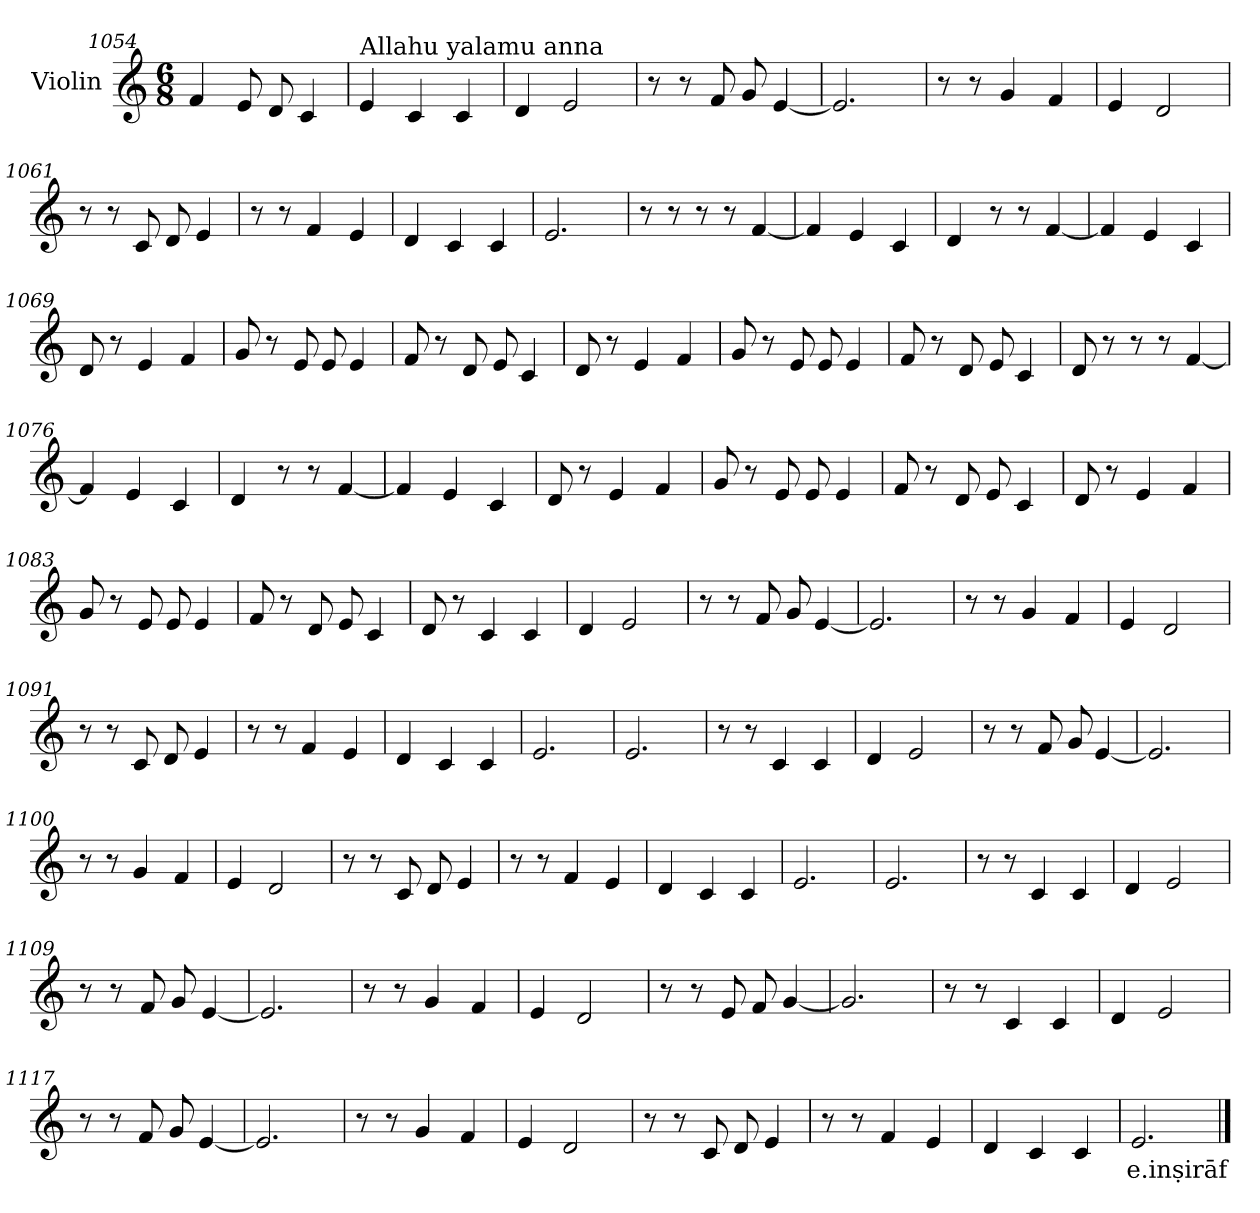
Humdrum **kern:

**kern	**text
*part1	*part1
*staff1	*staff1
*I"Violin	*
*clefG2	*
*k[]	*
*M6/8	*
=1054	=1054
4f/	.
8e/	.
8d/	.
4c/	.
=1055	=1055
!LO:TX:a:t=Allahu yalamu anna	!
4e/	.
4c/	.
4c/	.
!!LO:LB:g=z
=1056	=1056
4d/	.
2e/	.
=1057	=1057
8r	.
8r	.
8f/	.
8g/	.
[4e/	.
=1058	=1058
2.e/]	.
=1059	=1059
8r	.
8r	.
4g/	.
4f/	.
=1060	=1060
4e/	.
2d/	.
=1061	=1061
8r	.
8r	.
8c/	.
8d/	.
4e/	.
=1062	=1062
8r	.
8r	.
4f/	.
4e/	.
!!LO:LB:g=z
=1063	=1063
4d/	.
4c/	.
4c/	.
=1064	=1064
2.e/	.
=1065	=1065
8r	.
8r	.
8r	.
8r	.
[4f/	.
=1066	=1066
4f/]	.
4e/	.
4c/	.
=1067	=1067
4d/	.
8r	.
8r	.
[4f/	.
=1068	=1068
4f/]	.
4e/	.
4c/	.
=1069	=1069
8d/	.
8r	.
4e/	.
4f/	.
!!LO:LB:g=z
=1070	=1070
8g/	.
8r	.
8e/	.
8e/	.
4e/	.
=1071	=1071
8f/	.
8r	.
8d/	.
8e/	.
4c/	.
=1072	=1072
8d/	.
8r	.
4e/	.
4f/	.
=1073	=1073
8g/	.
8r	.
8e/	.
8e/	.
4e/	.
=1074	=1074
8f/	.
8r	.
8d/	.
8e/	.
4c/	.
=1075	=1075
8d/	.
8r	.
8r	.
8r	.
[4f/	.
!!LO:LB:g=z
=1076	=1076
4f/]	.
4e/	.
4c/	.
=1077	=1077
4d/	.
8r	.
8r	.
[4f/	.
=1078	=1078
4f/]	.
4e/	.
4c/	.
=1079	=1079
8d/	.
8r	.
4e/	.
4f/	.
=1080	=1080
8g/	.
8r	.
8e/	.
8e/	.
4e/	.
=1081	=1081
8f/	.
8r	.
8d/	.
8e/	.
4c/	.
=1082	=1082
8d/	.
8r	.
4e/	.
4f/	.
!!LO:PB:g=z
=1083	=1083
8g/	.
8r	.
8e/	.
8e/	.
4e/	.
=1084	=1084
8f/	.
8r	.
8d/	.
8e/	.
4c/	.
=1085	=1085
8d/	.
8r	.
4c/	.
4c/	.
=1086	=1086
4d/	.
2e/	.
=1087	=1087
8r	.
8r	.
8f/	.
8g/	.
[4e/	.
=1088	=1088
2.e/]	.
=1089	=1089
8r	.
8r	.
4g/	.
4f/	.
!!LO:LB:g=z
=1090	=1090
4e/	.
2d/	.
=1091	=1091
8r	.
8r	.
8c/	.
8d/	.
4e/	.
=1092	=1092
8r	.
8r	.
4f/	.
4e/	.
=1093	=1093
4d/	.
4c/	.
4c/	.
=1094	=1094
2.e/	.
=1095	=1095
2.e/	.
=1096	=1096
8r	.
8r	.
4c/	.
4c/	.
=1097	=1097
4d/	.
2e/	.
!!LO:LB:g=z
=1098	=1098
8r	.
8r	.
8f/	.
8g/	.
[4e/	.
=1099	=1099
2.e/]	.
=1100	=1100
8r	.
8r	.
4g/	.
4f/	.
=1101	=1101
4e/	.
2d/	.
=1102	=1102
8r	.
8r	.
8c/	.
8d/	.
4e/	.
=1103	=1103
8r	.
8r	.
4f/	.
4e/	.
=1104	=1104
4d/	.
4c/	.
4c/	.
!!LO:LB:g=z
=1105	=1105
2.e/	.
=1106	=1106
2.e/	.
=1107	=1107
8r	.
8r	.
4c/	.
4c/	.
=1108	=1108
4d/	.
2e/	.
=1109	=1109
8r	.
8r	.
8f/	.
8g/	.
[4e/	.
=1110	=1110
2.e/]	.
=1111	=1111
8r	.
8r	.
4g/	.
4f/	.
=1112	=1112
4e/	.
2d/	.
!!LO:LB:g=z
=1113	=1113
8r	.
8r	.
8e/	.
8f/	.
[4g/	.
=1114	=1114
2.g/]	.
=1115	=1115
8r	.
8r	.
4c/	.
4c/	.
=1116	=1116
4d/	.
2e/	.
=1117	=1117
8r	.
8r	.
8f/	.
8g/	.
[4e/	.
=1118	=1118
2.e/]	.
=1119	=1119
8r	.
8r	.
4g/	.
4f/	.
=1120	=1120
4e/	.
2d/	.
!!LO:LB:g=z
=1121	=1121
8r	.
8r	.
8c/	.
8d/	.
4e/	.
=1122	=1122
8r	.
8r	.
4f/	.
4e/	.
=1123	=1123
4d/	.
4c/	.
4c/	.
=1124	=1124
!	!LO:LY:b
2.e/	e.inṣirāf
==	==
*-	*-
